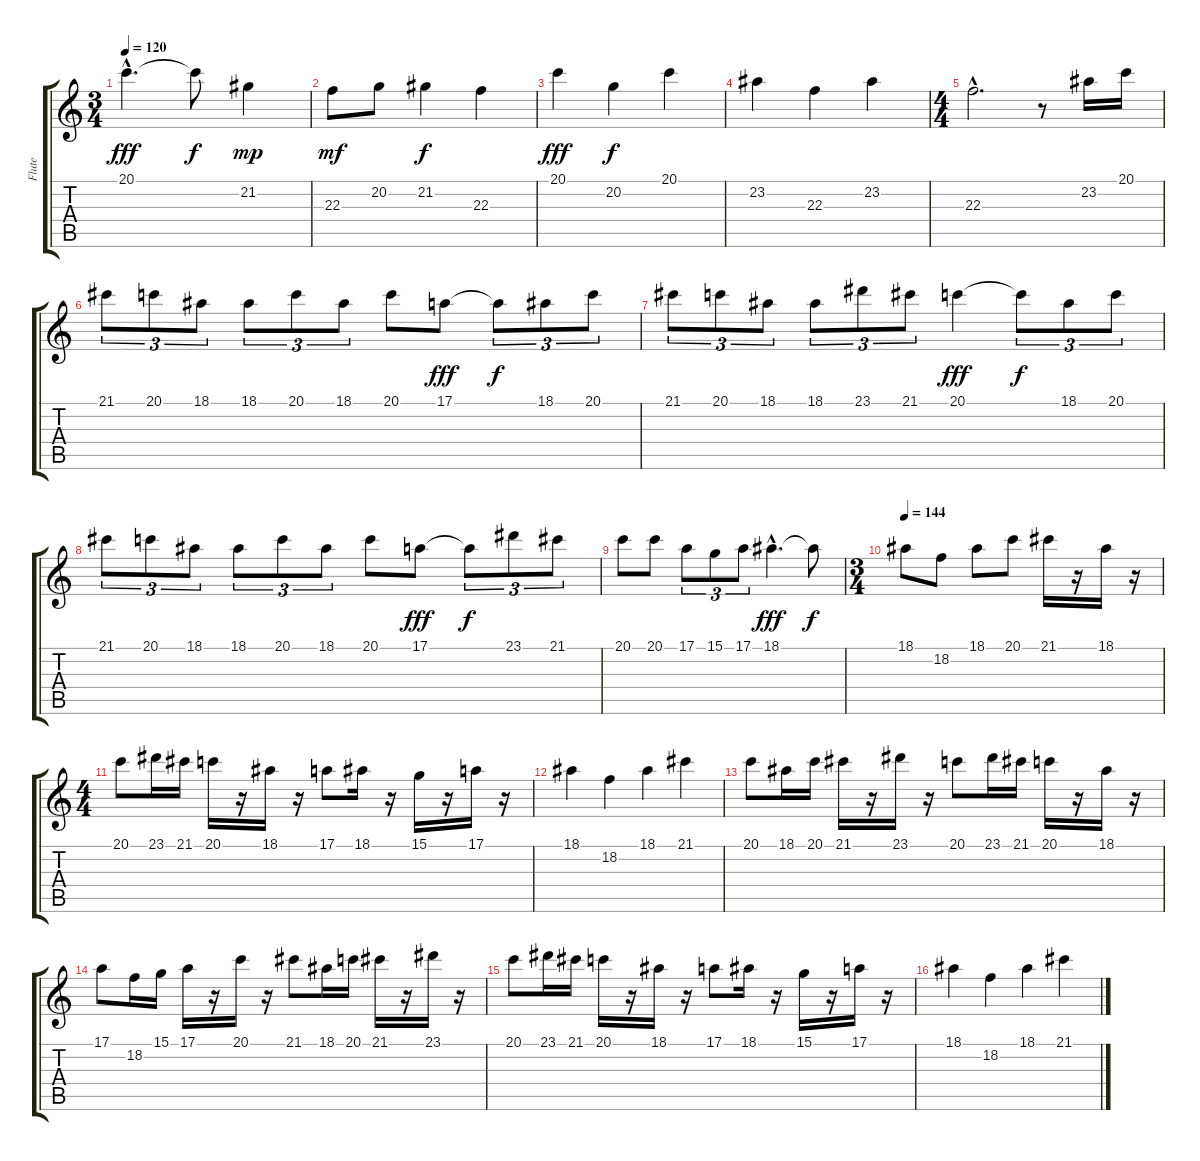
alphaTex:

\track ("Flute" "Flute") {instrument flute}
\staff {score tabs}
\tuning (E4 B3 G3 D3 A2 E2) {hide}
\ts (3 4)
\tempo 120
\clef g2
\ks c
20.1{hac}.4{d dy fff} 20.1{t}.8{dy f} 21.2.4{dy mp} |
22.3.8{dy mf} 20.2.8 21.2.4{dy f} 22.3.4 |
20.1.4{dy fff} 20.2.4{dy f} 20.1.4 |
23.2.4 22.3.4 23.2.4 |
\ts (4 4)
22.3{hac}.2{d} r.8 23.2.16 20.1.16 |
21.1.8{tu (3 2)} 20.1.8{tu (3 2)} 18.1.8{tu (3 2)} 18.1.8{tu (3 2)} 20.1.8{tu (3 2)} 18.1.8{tu (3 2)} 20.1.8 17.1.8{dy fff} 17.1{t}.8{tu (3 2) dy f} 18.1.8{tu (3 2)} 20.1.8{tu (3 2)} |
21.1.8{tu (3 2)} 20.1.8{tu (3 2)} 18.1.8{tu (3 2)} 18.1.8{tu (3 2)} 23.1.8{tu (3 2)} 21.1.8{tu (3 2)} 20.1.4{dy fff} 20.1{t}.8{tu (3 2) dy f} 18.1.8{tu (3 2)} 20.1.8{tu (3 2)} |
21.1.8{tu (3 2)} 20.1.8{tu (3 2)} 18.1.8{tu (3 2)} 18.1.8{tu (3 2)} 20.1.8{tu (3 2)} 18.1.8{tu (3 2)} 20.1.8 17.1.8{dy fff} 17.1{t}.8{tu (3 2) dy f} 23.1.8{tu (3 2)} 21.1.8{tu (3 2)} |
20.1.8 20.1.8 17.1.8{tu (3 2)} 15.1.8{tu (3 2)} 17.1.8{tu (3 2)} 18.1{hac}.4{d dy fff} 18.1{t}.8{dy f} |
\ts (3 4)
\tempo 144
18.1.8 18.2.8 18.1.8 20.1.8 21.1.16 r.16 18.1.16 r.16 |
\ts (4 4)
20.1.8 23.1.16 21.1.16 20.1.16 r.16 18.1.16 r.16 17.1.8 18.1.16 r.16 15.1.16 r.16 17.1.16 r.16 |
18.1.4 18.2.4 18.1.4 21.1.4 |
20.1.8 18.1.16 20.1.16 21.1.16 r.16 23.1.16 r.16 20.1.8 23.1.16 21.1.16 20.1.16 r.16 18.1.16 r.16 |
17.1.8 18.2.16 15.1.16 17.1.16 r.16 20.1.16 r.16 21.1.8 18.1.16 20.1.16 21.1.16 r.16 23.1.16 r.16 |
20.1.8 23.1.16 21.1.16 20.1.16 r.16 18.1.16 r.16 17.1.8 18.1.16 r.16 15.1.16 r.16 17.1.16 r.16 |
18.1.4 18.2.4 18.1.4 21.1.4
